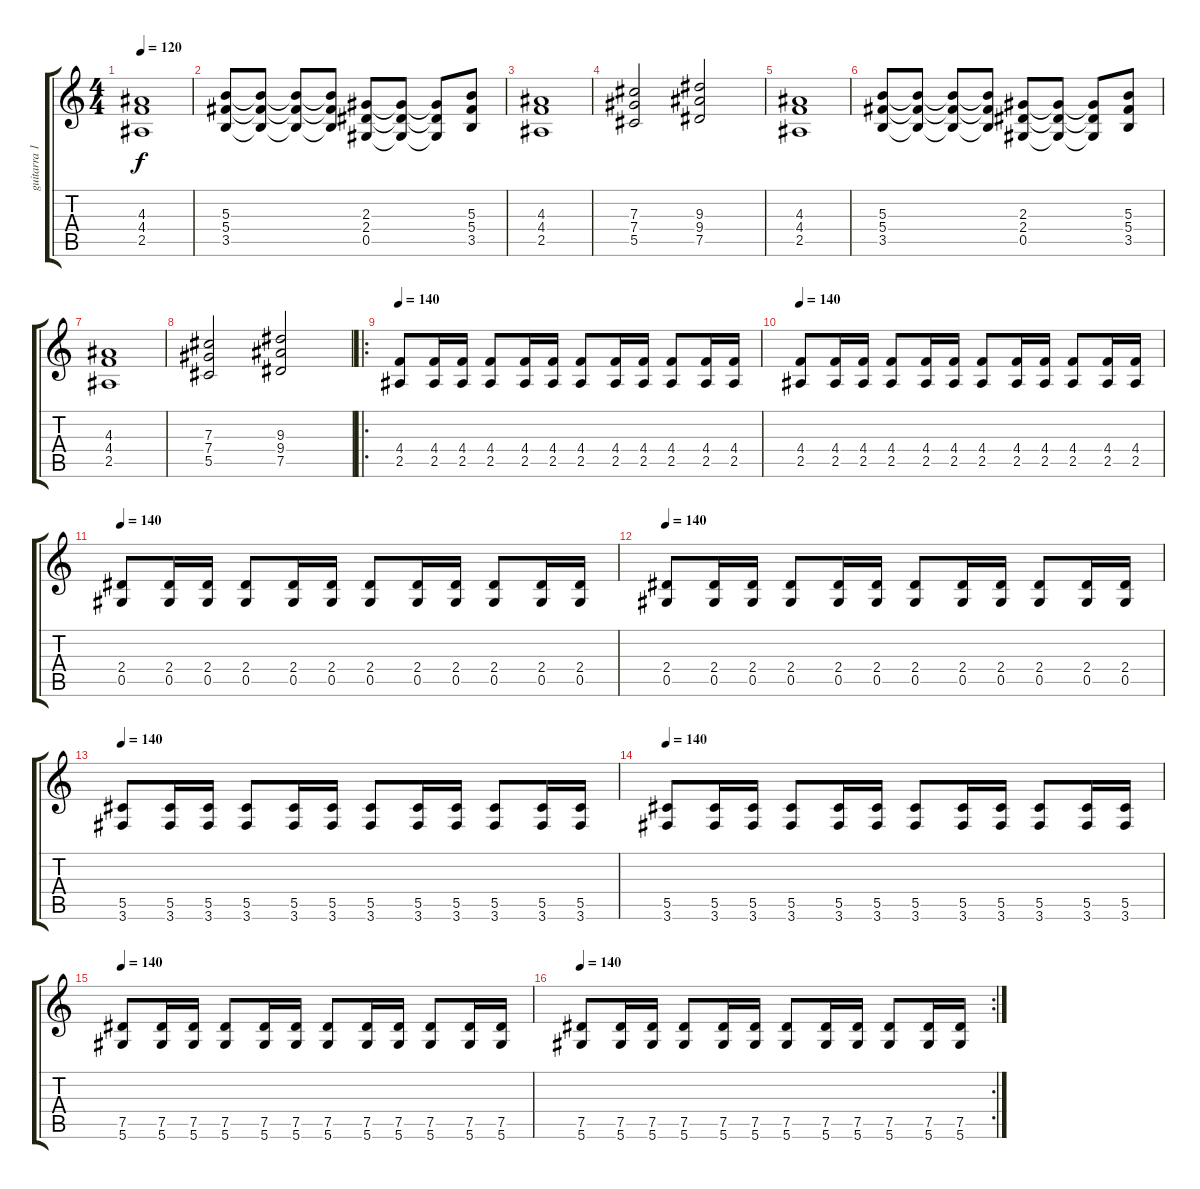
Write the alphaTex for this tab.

\track ("guitarra 1" "guitarra 1") {instrument distortionguitar}
\staff {score tabs}
\tuning (Eb4 Bb3 Gb3 Db3 Ab2 Eb2) {hide}
\ts (4 4)
\tempo 120
\clef g2
\ks c
(4.3 4.4 2.5).1{dy f} |
(5.3 5.4 3.5).8 (5.3{t} 5.4{t} 3.5{t}).8 (5.3{t} 5.4{t} 3.5{t}).8 (5.3{t} 5.4{t} 3.5{t}).8 (2.3 2.4 0.5).8 (2.3{t} 2.4{t} 0.5{t}).8 (2.3{t} 2.4{t} 0.5{t}).8 (5.3 5.4 3.5).8 |
(4.3 4.4 2.5).1 |
(7.3 7.4 5.5).2 (9.3 9.4 7.5).2 |
(4.3 4.4 2.5).1 |
(5.3 5.4 3.5).8 (5.3{t} 5.4{t} 3.5{t}).8 (5.3{t} 5.4{t} 3.5{t}).8 (5.3{t} 5.4{t} 3.5{t}).8 (2.3 2.4 0.5).8 (2.3{t} 2.4{t} 0.5{t}).8 (2.3{t} 2.4{t} 0.5{t}).8 (5.3 5.4 3.5).8 |
(4.3 4.4 2.5).1 |
(7.3 7.4 5.5).2 (9.3 9.4 7.5).2 |
\ro
\tempo 140
(4.4 2.5).8 (4.4 2.5).16 (4.4 2.5).16 (4.4 2.5).8 (4.4 2.5).16 (4.4 2.5).16 (4.4 2.5).8 (4.4 2.5).16 (4.4 2.5).16 (4.4 2.5).8 (4.4 2.5).16 (4.4 2.5).16 |
\tempo 140
(4.4 2.5).8 (4.4 2.5).16 (4.4 2.5).16 (4.4 2.5).8 (4.4 2.5).16 (4.4 2.5).16 (4.4 2.5).8 (4.4 2.5).16 (4.4 2.5).16 (4.4 2.5).8 (4.4 2.5).16 (4.4 2.5).16 |
\tempo 140
(2.4 0.5).8 (2.4 0.5).16 (2.4 0.5).16 (2.4 0.5).8 (2.4 0.5).16 (2.4 0.5).16 (2.4 0.5).8 (2.4 0.5).16 (2.4 0.5).16 (2.4 0.5).8 (2.4 0.5).16 (2.4 0.5).16 |
\tempo 140
(2.4 0.5).8 (2.4 0.5).16 (2.4 0.5).16 (2.4 0.5).8 (2.4 0.5).16 (2.4 0.5).16 (2.4 0.5).8 (2.4 0.5).16 (2.4 0.5).16 (2.4 0.5).8 (2.4 0.5).16 (2.4 0.5).16 |
\tempo 140
(5.5 3.6).8 (5.5 3.6).16 (5.5 3.6).16 (5.5 3.6).8 (5.5 3.6).16 (5.5 3.6).16 (5.5 3.6).8 (5.5 3.6).16 (5.5 3.6).16 (5.5 3.6).8 (5.5 3.6).16 (5.5 3.6).16 |
\tempo 140
(5.5 3.6).8 (5.5 3.6).16 (5.5 3.6).16 (5.5 3.6).8 (5.5 3.6).16 (5.5 3.6).16 (5.5 3.6).8 (5.5 3.6).16 (5.5 3.6).16 (5.5 3.6).8 (5.5 3.6).16 (5.5 3.6).16 |
\tempo 140
(7.5 5.6).8 (7.5 5.6).16 (7.5 5.6).16 (7.5 5.6).8 (7.5 5.6).16 (7.5 5.6).16 (7.5 5.6).8 (7.5 5.6).16 (7.5 5.6).16 (7.5 5.6).8 (7.5 5.6).16 (7.5 5.6).16 |
\rc 2
\tempo 140
(7.5 5.6).8 (7.5 5.6).16 (7.5 5.6).16 (7.5 5.6).8 (7.5 5.6).16 (7.5 5.6).16 (7.5 5.6).8 (7.5 5.6).16 (7.5 5.6).16 (7.5 5.6).8 (7.5 5.6).16 (7.5 5.6).16
